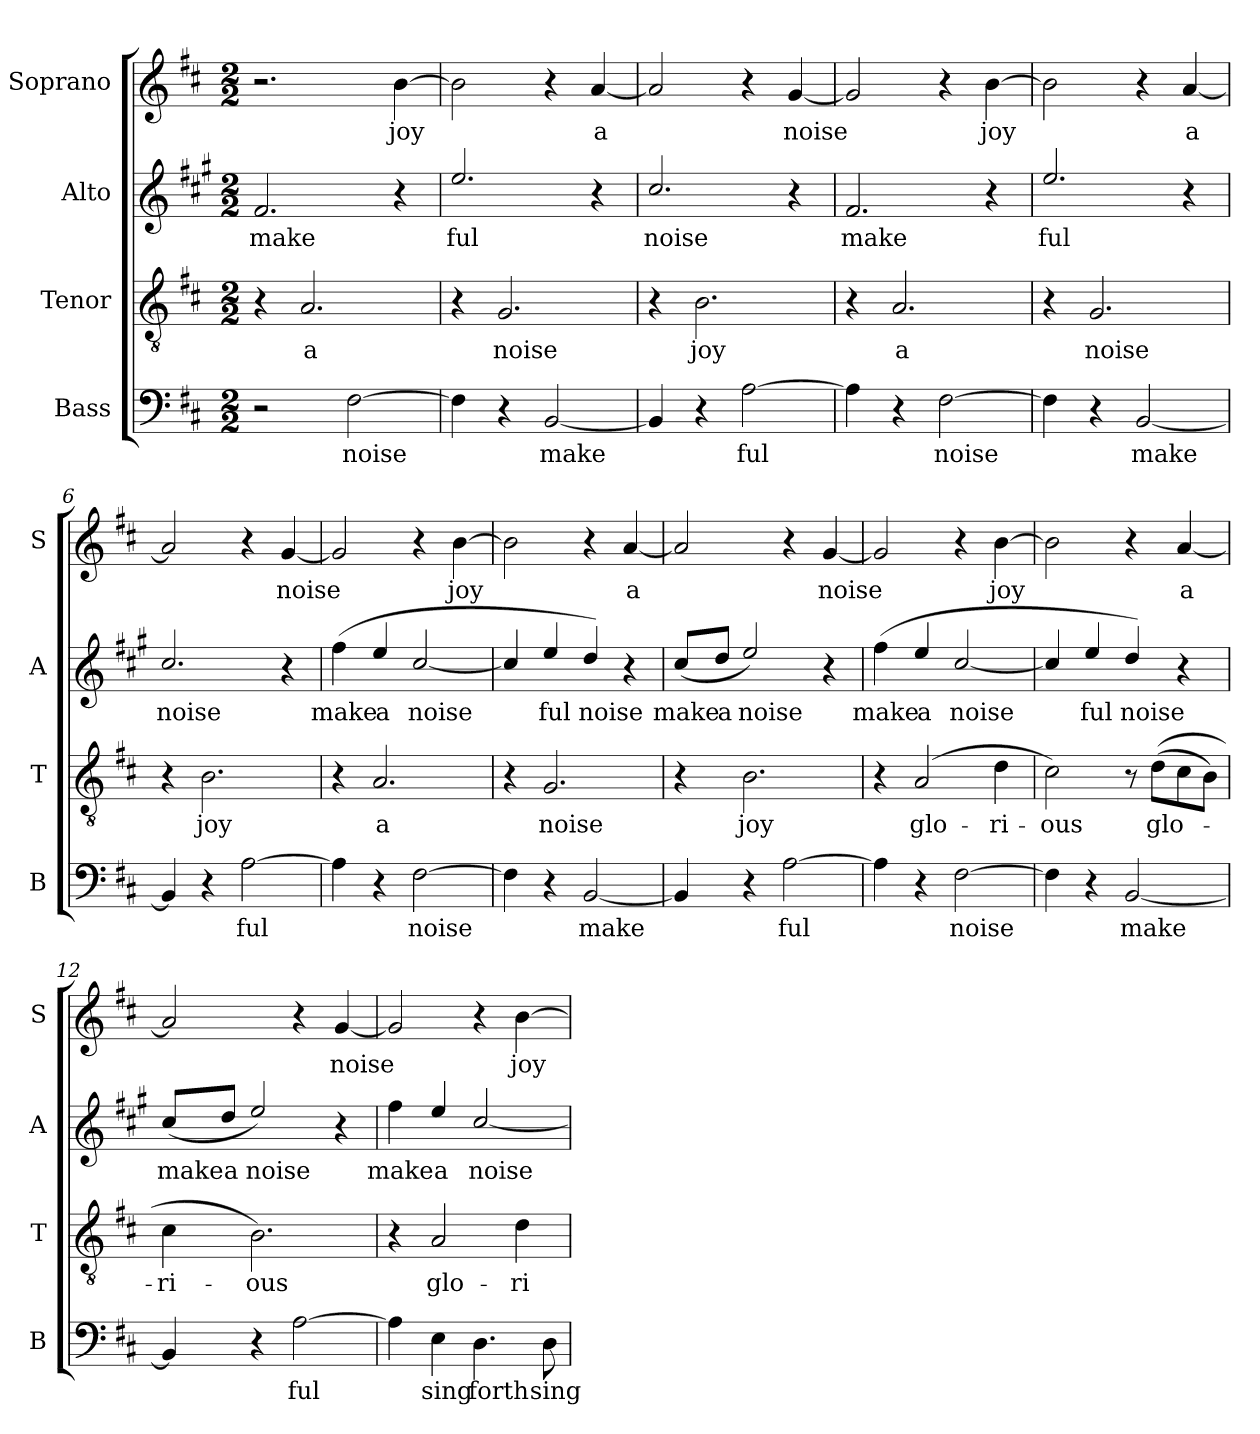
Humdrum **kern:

**kern	**text	**kern	**text	**kern	**text	**kern	**text
*part4	*part4	*part3	*part3	*part2	*part2	*part1	*part1
*staff4	*staff4	*staff3	*staff3	*staff2	*staff2	*staff1	*staff1
*I"Bass	*	*I"Tenor	*	*I"Alto	*	*I"Soprano	*
*I'B	*	*I'T	*	*I'A	*	*I'S	*
*clefF4	*	*clefGv2	*	*clefG2	*	*clefG2	*
*	*	*	*	*ITrd4c7	*	*	*
*k[f#c#]	*	*k[f#c#]	*	*k[f#c#]	*	*k[f#c#]	*
*D:	*	*D:	*	*D:	*	*D:	*
*M2/2	*	*M2/2	*	*M2/2	*	*M2/2	*
=1	=1	=1	=1	=1	=1	=1	=1
!	!	!	!	!	!LO:LY:b	!	!
2r	.	4r	.	2.B/	make	2.r	.
!	!	!	!LO:LY:b	!	!	!	!
.	.	2.A/	a	.	.	.	.
!	!LO:LY:b	!	!	!	!	!	!
[2F#\	noise	.	.	.	.	.	.
!	!	!	!	!	!	!	!LO:LY:b
.	.	.	.	4r	.	[4b\	joy
=2	=2	=2	=2	=2	=2	=2	=2
!	!	!	!	!	!LO:LY:b	!	!
4F#\]	.	4r	.	2.a/	ful	2b\]	.
!	!	!	!LO:LY:b	!	!	!	!
4r	.	2.G/	noise	.	.	.	.
!	!LO:LY:b	!	!	!	!	!	!
[2BB/	make	.	.	.	.	4r	.
!	!	!	!	!	!	!	!LO:LY:b
.	.	.	.	4r	.	[4a/	a
=3	=3	=3	=3	=3	=3	=3	=3
!	!	!	!	!	!LO:LY:b	!	!
4BB/]	.	4r	.	2.f#/	noise	2a/]	.
!	!	!	!LO:LY:b	!	!	!	!
4r	.	2.B\	joy	.	.	.	.
!	!LO:LY:b	!	!	!	!	!	!
[2A\	ful	.	.	.	.	4r	.
!	!	!	!	!	!	!	!LO:LY:b
.	.	.	.	4r	.	[4g/	noise
=4	=4	=4	=4	=4	=4	=4	=4
!	!	!	!	!	!LO:LY:b	!	!
4A\]	.	4r	.	2.B/	make	2g/]	.
!	!	!	!LO:LY:b	!	!	!	!
4r	.	2.A/	a	.	.	.	.
!	!LO:LY:b	!	!	!	!	!	!
[2F#\	noise	.	.	.	.	4r	.
!	!	!	!	!	!	!	!LO:LY:b
.	.	.	.	4r	.	[4b\	joy
=5	=5	=5	=5	=5	=5	=5	=5
!	!	!	!	!	!LO:LY:b	!	!
4F#\]	.	4r	.	2.a/	ful	2b\]	.
!	!	!	!LO:LY:b	!	!	!	!
4r	.	2.G/	noise	.	.	.	.
!	!LO:LY:b	!	!	!	!	!	!
[2BB/	make	.	.	.	.	4r	.
!	!	!	!	!	!	!	!LO:LY:b
.	.	.	.	4r	.	[4a/	a
!!LO:LB:g=z
=6	=6	=6	=6	=6	=6	=6	=6
!	!	!	!	!	!LO:LY:b	!	!
4BB/]	.	4r	.	2.f#/	noise	2a/]	.
!	!	!	!LO:LY:b	!	!	!	!
4r	.	2.B\	joy	.	.	.	.
!	!LO:LY:b	!	!	!	!	!	!
[2A\	ful	.	.	.	.	4r	.
!	!	!	!	!	!	!	!LO:LY:b
.	.	.	.	4r	.	[4g/	noise
=7	=7	=7	=7	=7	=7	=7	=7
!	!	!	!	!	!LO:LY:b	!	!
4A\]	.	4r	.	(>4b\	make	2g/]	.
!	!	!	!LO:LY:b	!	!LO:LY:b	!	!
4r	.	2.A/	a	4a/	a	.	.
!	!LO:LY:b	!	!	!	!LO:LY:b	!	!
[2F#\	noise	.	.	[2f#/	noise	4r	.
!	!	!	!	!	!	!	!LO:LY:b
.	.	.	.	.	.	[4b\	joy
=8	=8	=8	=8	=8	=8	=8	=8
4F#\]	.	4r	.	4f#/]	.	2b\]	.
!	!	!	!LO:LY:b	!	!LO:LY:b	!	!
4r	.	2.G/	noise	4a/	ful	.	.
!	!LO:LY:b	!	!	!	!LO:LY:b	!	!
[2BB/	make	.	.	4g/)	noise	4r	.
!	!	!	!	!	!	!	!LO:LY:b
.	.	.	.	4r	.	[4a/	a
=9	=9	=9	=9	=9	=9	=9	=9
!	!	!	!	!	!LO:LY:b	!	!
4BB/]	.	4r	.	(<8f#/L	make	2a/]	.
!	!	!	!	!	!LO:LY:b	!	!
.	.	.	.	8g/J	a	.	.
!	!	!	!LO:LY:b	!	!LO:LY:b	!	!
4r	.	2.B\	joy	2a/)	noise	.	.
!	!LO:LY:b	!	!	!	!	!	!
[2A\	ful	.	.	.	.	4r	.
!	!	!	!	!	!	!	!LO:LY:b
.	.	.	.	4r	.	[4g/	noise
=10	=10	=10	=10	=10	=10	=10	=10
!	!	!	!	!	!LO:LY:b	!	!
4A\]	.	4r	.	(>4b\	make	2g/]	.
!	!	!	!LO:LY:b	!	!LO:LY:b	!	!
4r	.	(>2A/	glo-	4a/	a	.	.
!	!LO:LY:b	!	!	!	!LO:LY:b	!	!
[2F#\	noise	.	.	[2f#/	noise	4r	.
!	!	!	!LO:LY:b	!	!	!	!LO:LY:b
.	.	4d\	-ri-	.	.	[4b\	joy
!!LO:PB:g=z
=11	=11	=11	=11	=11	=11	=11	=11
!	!	!	!LO:LY:b	!	!	!	!
4F#\]	.	2c#\)	-ous	4f#/]	.	2b\]	.
!	!	!	!	!	!LO:LY:b	!	!
4r	.	.	.	4a/	ful	.	.
!	!LO:LY:b	!	!	!	!LO:LY:b	!	!
[2BB/	make	8r	.	4g/)	noise	4r	.
!	!	!	!LO:LY:b	!	!	!	!
.	.	(>(>8d\L	glo-	.	.	.	.
!	!	!	!	!	!	!	!LO:LY:b
.	.	8c#\	.	4r	.	[4a/	a
.	.	8B\J)	.	.	.	.	.
=12	=12	=12	=12	=12	=12	=12	=12
!	!	!	!LO:LY:b	!	!LO:LY:b	!	!
4BB/]	.	4c#\	-ri-	(<8f#/L	make	2a/]	.
!	!	!	!	!	!LO:LY:b	!	!
.	.	.	.	8g/J	a	.	.
!	!	!	!LO:LY:b	!	!LO:LY:b	!	!
4r	.	2.B\)	-ous	2a/)	noise	.	.
!	!LO:LY:b	!	!	!	!	!	!
[2A\	ful	.	.	.	.	4r	.
!	!	!	!	!	!	!	!LO:LY:b
.	.	.	.	4r	.	[4g/	noise
=13	=13	=13	=13	=13	=13	=13	=13
!	!	!	!	!	!LO:LY:b	!	!
4A\]	.	4r	.	4b\	make	2g/]	.
!	!LO:LY:b	!	!LO:LY:b	!	!LO:LY:b	!	!
4E\	sing	2A/	glo-	4a/	a	.	.
!	!LO:LY:b	!	!	!	!LO:LY:b	!	!
4.D\	forth	.	.	[2f#/	noise	4r	.
!	!	!	!LO:LY:b	!	!	!	!LO:LY:b
.	.	4d\	-ri-	.	.	[4b\	joy
!	!LO:LY:b	!	!	!	!	!	!
8D\	sing	.	.	.	.	.	.
=	=	=	=	=	=	=	=
*-	*-	*-	*-	*-	*-	*-	*-
